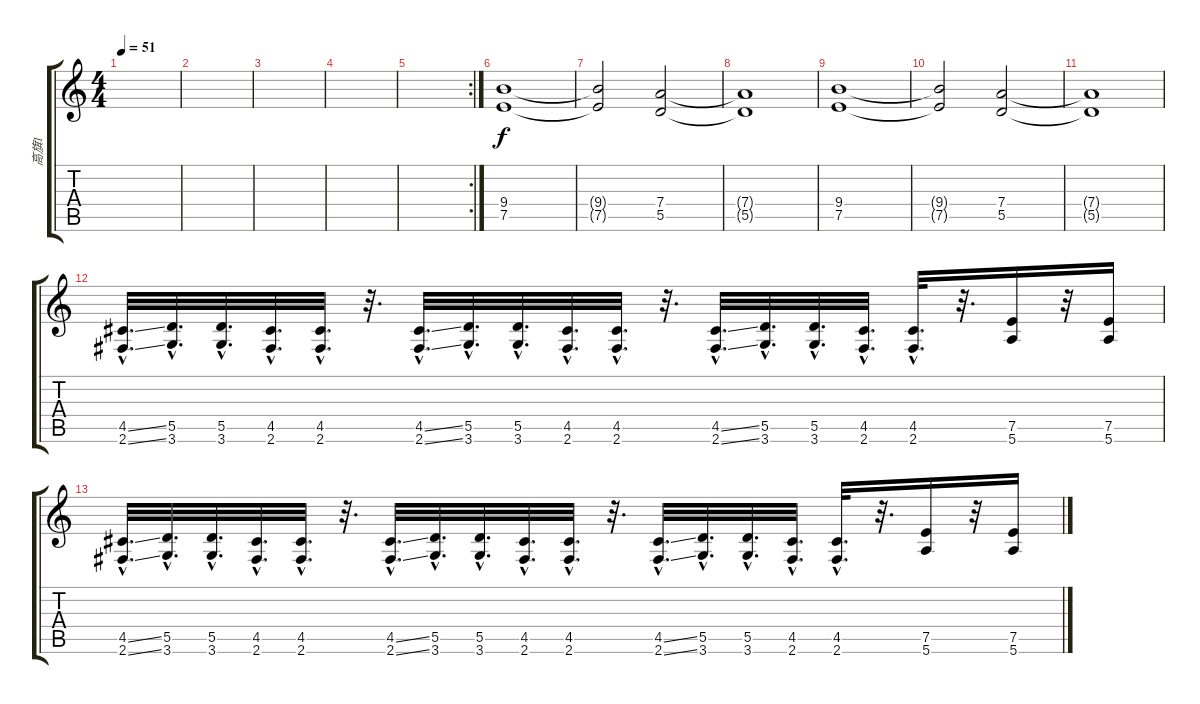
\track ("高旗1" "高旗1") {instrument distortionguitar}
\staff {score tabs}
\tuning (E4 B3 G3 D3 A2 E2) {hide}
\ts (4 4)
\tempo 51
\clef g2
\ks c
|
|
|
|
\rc 2
|
(9.4 7.5).1 |
(9.4{t} 7.5{t}).2 (7.4 5.5).2 |
(7.4{t} 5.5{t}).1 |
(9.4 7.5).1 |
(9.4{t} 7.5{t}).2 (7.4 5.5).2 |
(7.4{t} 5.5{t}).1 |
(4.5{ss hac} 2.6{ss hac}).32{d} (5.5{hac} 3.6{hac}).32{d} (5.5{hac} 3.6{hac}).32{d} (4.5{hac} 2.6{hac}).32{d} (4.5{hac} 2.6{hac}).32{d} r.32{d} (4.5{ss hac} 2.6{ss hac}).32{d} (5.5{hac} 3.6{hac}).32{d} (5.5{hac} 3.6{hac}).32{d} (4.5{hac} 2.6{hac}).32{d} (4.5{hac} 2.6{hac}).32{d} r.32{d} (4.5{ss hac} 2.6{ss hac}).32{d} (5.5{hac} 3.6{hac}).32{d} (5.5{hac} 3.6{hac}).32{d} (4.5{hac} 2.6{hac}).32{d} (4.5{hac} 2.6{hac}).32{d} r.32{d} (7.5 5.6).16 r.32 (7.5 5.6).16 |
(4.5{ss hac} 2.6{ss hac}).32{d} (5.5{hac} 3.6{hac}).32{d} (5.5{hac} 3.6{hac}).32{d} (4.5{hac} 2.6{hac}).32{d} (4.5{hac} 2.6{hac}).32{d} r.32{d} (4.5{ss hac} 2.6{ss hac}).32{d} (5.5{hac} 3.6{hac}).32{d} (5.5{hac} 3.6{hac}).32{d} (4.5{hac} 2.6{hac}).32{d} (4.5{hac} 2.6{hac}).32{d} r.32{d} (4.5{ss hac} 2.6{ss hac}).32{d} (5.5{hac} 3.6{hac}).32{d} (5.5{hac} 3.6{hac}).32{d} (4.5{hac} 2.6{hac}).32{d} (4.5{hac} 2.6{hac}).32{d} r.32{d} (7.5 5.6).16 r.32 (7.5 5.6).16
